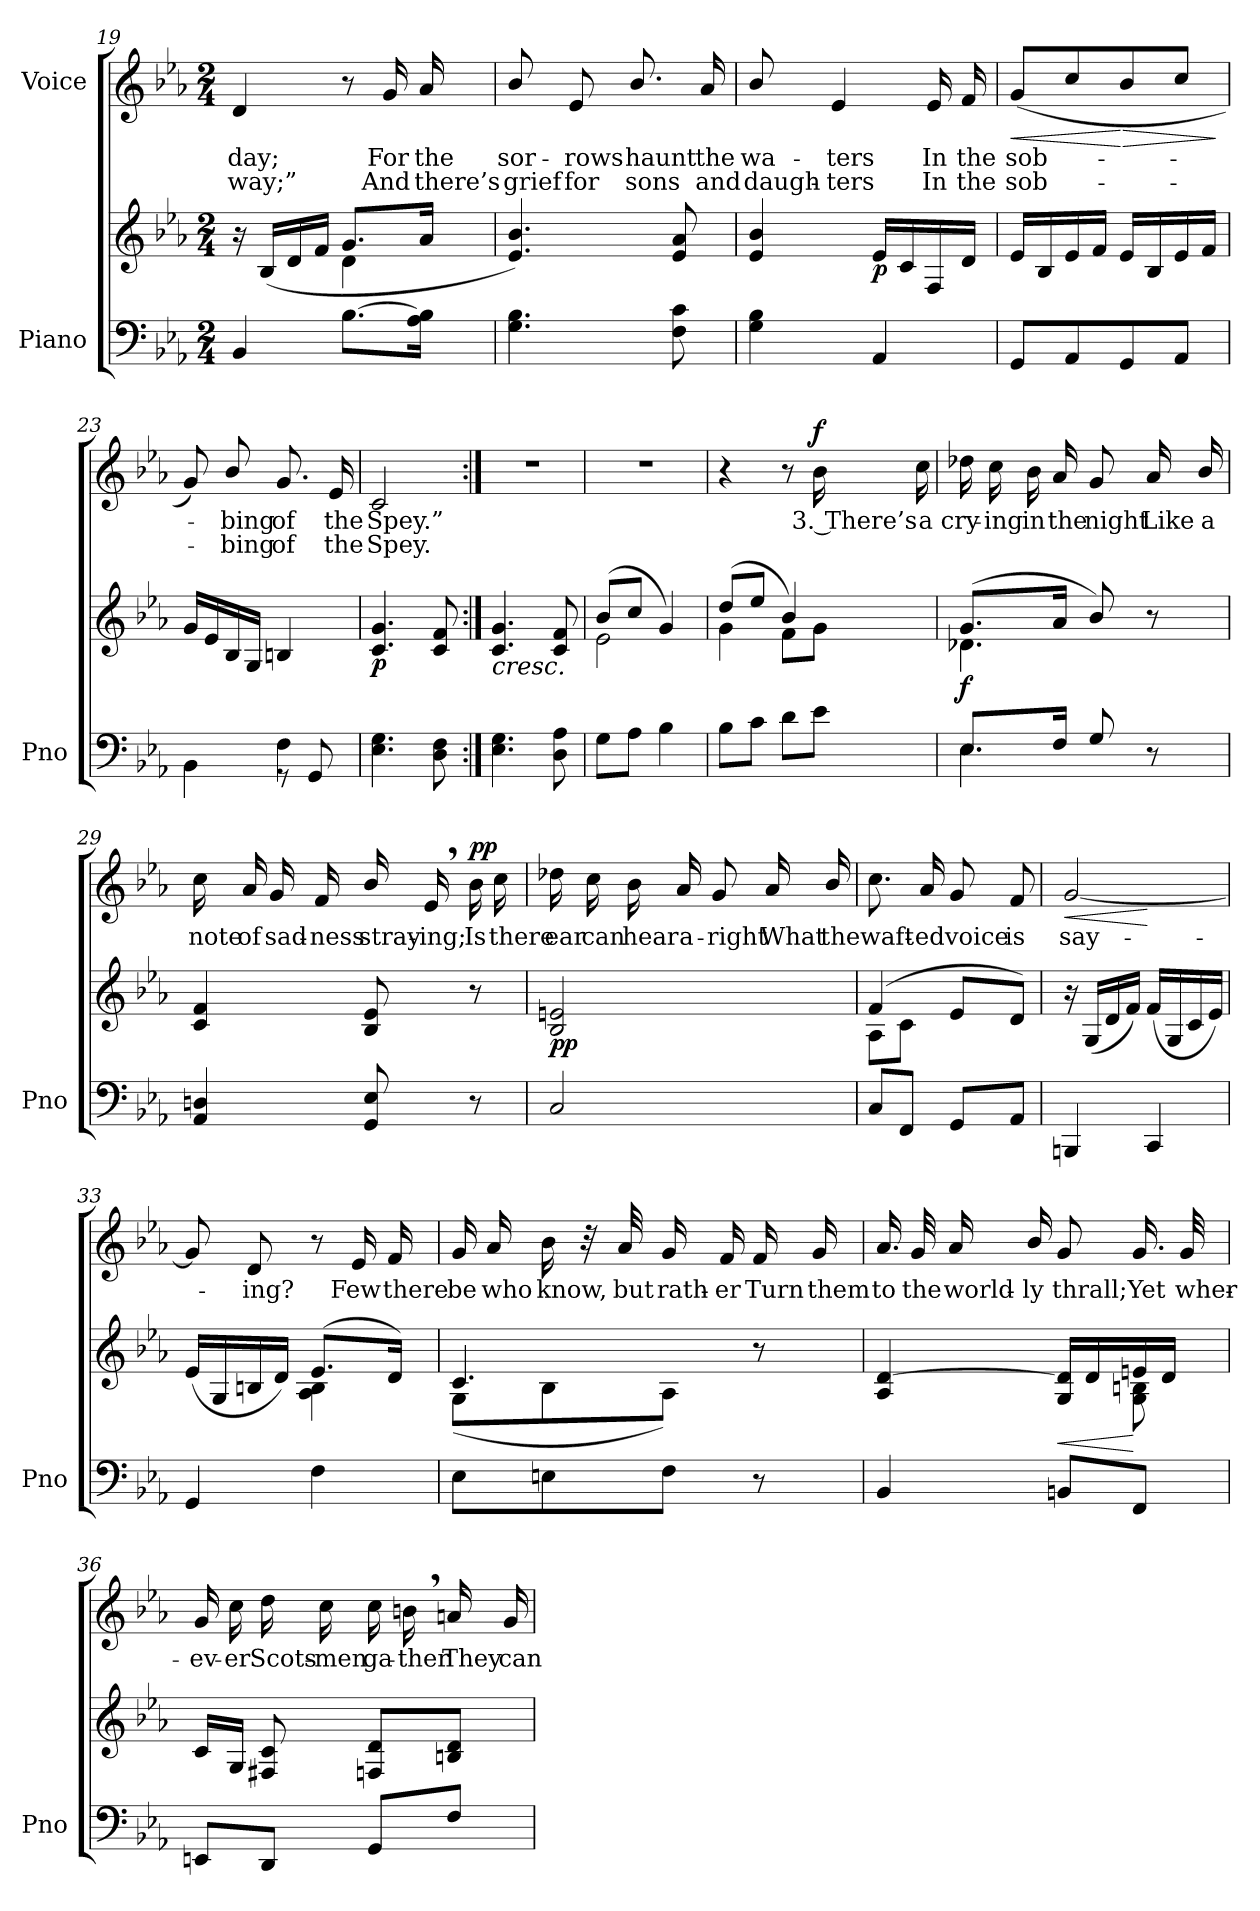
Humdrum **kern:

**kern	**kern	**dynam	**kern	**text	**text	**dynam
*part2	*part2	*part2	*part1	*part1	*part1	*part1
*staff3	*staff2	*staff2/3	*staff1	*staff1	*staff1	*staff1
*I"Piano	*	*	*I"Voice	*	*	*
*I'Pno	*	*	*	*	*	*
*clefF4	*clefG2	*	*clefG2	*	*	*
*k[b-e-a-]	*k[b-e-a-]	*	*k[b-e-a-]	*	*	*
*M2/4	*M2/4	*	*M2/4	*	*	*
=19	=19	=19	=19	=19	=19	=19
*	*^	*	*	*	*	*
!	!	!	!	!	!LO:LY:b	!LO:LY:b	!
4BB-/	16r	4ryy	.	4d/	day;	-way;”	.
.	(16B-/LL	.	.	.	.	.	.
.	16d/	.	.	.	.	.	.
.	16f/JJ	.	.	.	.	.	.
[8.B-\L	8.g/L	4d\	.	8r	.	.	.
!	!	!	!	!	!LO:LY:b	!LO:LY:b	!
.	.	.	.	16g/	For	And	.
!	!	!	!	!	!LO:LY:b	!LO:LY:b	!
16A-\ 16B-\]Jk	16a-/Jk	.	.	16a-/	the	there’s	.
*	*v	*v	*	*	*	*	*
!!LO:PB:g=z
=20	=20	=20	=20	=20	=20	=20
!	!	!	!	!LO:LY:b	!LO:LY:b	!
4.G\ 4.B-\	4.e-/ 4.b-/)	.	8b-/	sor-	grief	.
!	!	!	!	!LO:LY:b	!LO:LY:b	!
.	.	.	8e-/	-rows	for	.
!	!	!	!	!LO:LY:b	!LO:LY:b	!
.	.	.	8.b-/	haunt	sons	.
8F\ 8c\	8e-/ 8a-/	.	.	.	.	.
!	!	!	!	!LO:LY:b	!LO:LY:b	!
.	.	.	16a-/	the	and	.
=21	=21	=21	=21	=21	=21	=21
!	!	!	!	!LO:LY:b	!LO:LY:b	!
4G\ 4B-\	4e-/ 4b-/	.	8b-/	wa-	daugh-	.
!	!	!	!	!LO:LY:b	!LO:LY:b	!
.	.	.	4e-/	-ters	-ters	.
!	!	!LO:DY:b	!	!	!	!
4AA-/	(<16e-/LL	p	.	.	.	.
.	16c/	.	.	.	.	.
!	!	!	!	!LO:LY:b	!LO:LY:b	!
.	16F/	.	16e-/	In	In	.
!	!	!	!	!LO:LY:b	!LO:LY:b	!
.	16d/JJ	.	16f/	the	the	.
=22	=22	=22	=22	=22	=22	=22
!	!	!	!	!LO:LY:b	!LO:LY:b	!LO:HP:b
8GG/L	16e-/LL	.	(<8g/L	sob-	sob-	<
.	16B-/	.	.	.	.	.
8AA-/	16e-/	.	8cc/	.	.	.
.	16f/JJ	.	.	.	.	.
!	!	!	!	!	!	!LO:HP:n=1:b
8GG/	16e-/LL	.	8b-/	.	.	[ >
.	16B-/	.	.	.	.	.
8AA-/J	16e-/	.	8cc/J	.	.	.
.	16f/JJ	.	.	.	.	.
.	.	.	.	.	.	]
!!LO:LB:g=z
=23	=23	=23	=23	=23	=23	=23
*^	*	*	*	*	*	*
4ryy	4BB-\	16g/LL	.	8g/)	.	.	.
.	.	16e-/	.	.	.	.	.
!	!	!	!	!	!LO:LY:b	!LO:LY:b	!
.	.	16B-/	.	8b-/	-bing	-bing	.
.	.	16G/JJ	.	.	.	.	.
!	!	!	!	!	!LO:LY:b	!LO:LY:b	!
4F\)	8r	4Bn/	.	8.g/	of	of	.
.	8GG/	.	.	.	.	.	.
!	!	!	!	!	!LO:LY:b	!LO:LY:b	!
.	.	.	.	16e-/	the	the	.
*v	*v	*	*	*	*	*	*
=24	=24	=24	=24	=24	=24	=24
!	!	!LO:DY:b	!	!LO:LY:b	!LO:LY:b	!
4.E-\ 4.G\	4.c/ 4.g/	p	2c/	Spey.”	Spey.	.
8D\ 8F\	8c/ 8f/	.	.	.	.	.
=25:|!	=25:|!	=25:|!	=25:|!	=25:|!	=25:|!	=25:|!
!	!LO:TX:b:i:t=cresc.	!	!	!	!	!
4.E-\ 4.G\	4.c/ 4.g/	.	2r	.	.	.
8D\ 8A-\	8c/ 8f/	.	.	.	.	.
=26	=26	=26	=26	=26	=26	=26
*	*^	*	*	*	*	*
8G\L	(8b-/L	2e-\	.	2r	.	.	.
8A-\J	8cc/J	.	.	.	.	.	.
4B-\	4g/)	.	.	.	.	.	.
!!LO:LB:g=z
=27	=27	=27	=27	=27	=27	=27	=27
8B-\L	(8dd/L	4g\	.	4r	.	.	.
8c\J	8ee-/J	.	.	.	.	.	.
8d\L	4b-/)	8f\L	.	8r	.	.	.
!	!	!	!	!	!LO:LY:b	!	!LO:DY:a
8e-\J	.	8g\J	.	16b-\	3. There’s	.	f
!	!	!	!	!	!LO:LY:b	!	!
.	.	.	.	16cc\	a	.	.
=28	=28	=28	=28	=28	=28	=28	=28
!LO:N:head=solid	!	!	!LO:DY:b	!	!LO:LY:b	!	!
*^	*	*	*	*	*	*	*
8.E-/L	4.E-\	(8.g/L	4.d-X\	f	16dd-X\	cry-	.	.
!	!	!	!	!	!	!LO:LY:b	!	!
.	.	.	.	.	16cc\	-ing	.	.
!	!	!	!	!	!	!LO:LY:b	!	!
.	.	.	.	.	16b-\	in	.	.
!	!	!	!	!	!	!LO:LY:b	!	!
16F/Jk	.	16a-/Jk	.	.	16a-/	the	.	.
!	!	!	!	!	!	!LO:LY:b	!	!
8G/	.	8b-/)	.	.	8g/	night	.	.
!	!	!	!	!	!	!LO:LY:b	!	!
8r	8ryy	8r	8ryy	.	16a-/	Like	.	.
!	!	!	!	!	!	!LO:LY:b	!	!
.	.	.	.	.	16b-/	a	.	.
*v	*v	*	*	*	*	*	*	*
*	*v	*v	*	*	*	*	*
!!LO:LB:g=z
=29	=29	=29	=29	=29	=29	=29
!	!	!	!	!LO:LY:b	!	!
4AA-/ 4Dn/	4c/ 4f/	.	16cc\	note	.	.
!	!	!	!	!LO:LY:b	!	!
.	.	.	16a-/	of	.	.
!	!	!	!	!LO:LY:b	!	!
.	.	.	16g/	sad-	.	.
!	!	!	!	!LO:LY:b	!	!
.	.	.	16f/	-ness	.	.
!	!	!	!	!LO:LY:b	!	!
8GG/ 8E-/	8B-/ 8e-/	.	16b-/	stray-	.	.
!	!	!	!	!LO:LY:b	!	!
.	.	.	16e-,/	-ing;	.	.
!	!	!	!	!LO:LY:b	!	!LO:DY:a
8r	8r	.	16b-\	Is	.	pp
!	!	!	!	!LO:LY:b	!	!
.	.	.	16cc\	there	.	.
=30	=30	=30	=30	=30	=30	=30
!	!	!LO:DY:b	!	!LO:LY:b	!	!
2C/	2B-/ 2en/	pp	16dd-X\	ear	.	.
!	!	!	!	!LO:LY:b	!	!
.	.	.	16cc\	can	.	.
!	!	!	!	!LO:LY:b	!	!
.	.	.	16b-\	hear	.	.
!	!	!	!	!LO:LY:b	!	!
.	.	.	16a-/	a-	.	.
!	!	!	!	!LO:LY:b	!	!
.	.	.	8g/	-right	.	.
!	!	!	!	!LO:LY:b	!	!
.	.	.	16a-/	What	.	.
!	!	!	!	!LO:LY:b	!	!
.	.	.	16b-/	the	.	.
!!LO:PB:g=z
=31	=31	=31	=31	=31	=31	=31
*	*^	*	*	*	*	*
!	!	!	!	!	!LO:LY:b	!	!
8C/L	(4f/	8A-\L	.	8.cc\	waft-	.	.
8FF/J	.	8c\J	.	.	.	.	.
!	!	!	!	!	!LO:LY:b	!	!
.	.	.	.	16a-/	-ed	.	.
!	!	!	!	!	!LO:LY:b	!	!
8GG/L	8e-/L	4ryy	.	8g/	voice	.	.
!	!	!	!	!	!LO:LY:b	!	!
8AA-/J	8d/J)	.	.	8f/	is	.	.
*	*v	*v	*	*	*	*	*
=32	=32	=32	=32	=32	=32	=32
!	!	!	!	!LO:LY:b	!	!LO:HP:b
*	*	*	*^	*	*	*
4BBBn/	16r	.	[2g/	4ryy	say-	.	<
.	(16G/LL	.	.	.	.	.	.
.	16d/	.	.	.	.	.	.
.	16f/JJ)	.	.	.	.	.	.
4CC/	(16f/LL	.	.	4ryy	.	.	[
.	16G/	.	.	.	.	.	.
.	16c/	.	.	.	.	.	.
.	16e-/JJ)	.	.	.	.	.	.
*	*	*	*v	*v	*	*	*
=33	=33	=33	=33	=33	=33	=33
*	*^	*	*	*	*	*
4GG/	(16e-/LL	4ryy	.	8g/]	.	.	.
.	16G/	.	.	.	.	.	.
!	!	!	!	!	!LO:LY:b	!	!
.	16Bn/	.	.	8d/	-ing?	.	.
.	16d/JJ)	.	.	.	.	.	.
4F\	(8.e-/L	4A-\ 4B\	.	8r	.	.	.
!	!	!	!	!	!LO:LY:b	!	!LO:DY:a
!	!	!	!	!	!	!	!LO:DY:n=1:a
.	.	.	.	16e-/	Few	.	pp other-dynamics
!	!	!	!	!	!LO:LY:b	!	!
.	16d/Jk)	.	.	16f/	there	.	.
!!LO:LB:g=z
=34	=34	=34	=34	=34	=34	=34	=34
!	!	!	!	!	!LO:LY:b	!	!
8E-\L	4.c/	(8G\L	.	16g/	be	.	.
!	!	!	!	!	!LO:LY:b	!	!
.	.	.	.	16a-/	who	.	.
!	!	!	!	!	!LO:LY:b	!	!
8En\	.	8B-\	.	16b-\	know,	.	.
.	.	.	.	32r	.	.	.
!	!	!	!	!	!LO:LY:b	!	!
.	.	.	.	32a-/	but	.	.
!	!	!	!	!	!LO:LY:b	!	!
8F\J	.	8A-\J)	.	16g/	rath-	.	.
!	!	!	!	!	!LO:LY:b	!	!
.	.	.	.	16f/	-er	.	.
!	!	!	!	!	!LO:LY:b	!	!
8r	8r	8ryy	.	16f/	Turn	.	.
!	!	!	!	!	!LO:LY:b	!	!
.	.	.	.	16g/	them	.	.
=35	=35	=35	=35	=35	=35	=35	=35
!	!	!	!	!	!LO:LY:b	!	!
4BB-/	4A-/ [4d/	4.ryy	.	16.a-/	to	.	.
!	!	!	!	!	!LO:LY:b	!	!
.	.	.	.	32g/	the	.	.
!	!	!	!	!	!LO:LY:b	!	!
.	.	.	.	16a-/	world-	.	.
!	!	!	!	!	!LO:LY:b	!	!
.	.	.	.	16b-/	-ly	.	.
!	!	!	!LO:HP:b	!	!LO:LY:b	!	!
8BBn/L	16G/ 16d/]LL	.	<	8g/	thrall;	.	.
.	16d/	.	.	.	.	.	.
!	!	!	!	!	!LO:LY:b	!	!
8FF/J	16en/	8G\ 8Bn\	[	16.g/	Yet	.	.
.	16d/JJ	.	.	.	.	.	.
!	!	!	!	!	!LO:LY:b	!	!
.	.	.	.	32g/	wher-	.	.
*	*v	*v	*	*	*	*	*
!!LO:LB:g=z
=36	=36	=36	=36	=36	=36	=36
!	!	!	!	!LO:LY:b	!	!LO:DY:a
!	!	!	!	!	!	!LO:DY:n=1:a
8EEn/L	16c/LL	.	16g/	-ev-	.	f other-dynamics
!	!	!	!	!LO:LY:b	!	!
.	16G/JJ	.	16cc\	-er	.	.
!	!	!	!	!LO:LY:b	!	!
8DD/J	8F#X/ 8c/	.	16dd\	Scots-	.	.
!	!	!	!	!LO:LY:b	!	!
.	.	.	16cc\	-men	.	.
!	!	!	!	!LO:LY:b	!	!
8GG/L	8Fn/ 8d/L	.	16cc\	ga-	.	.
!	!	!	!	!LO:LY:b	!	!
.	.	.	16bn,\	-ther	.	.
!	!	!	!	!LO:LY:b	!	!
8F/J	8Bn/ 8d/J	.	16an/	They	.	.
!	!	!	!	!LO:LY:b	!	!
.	.	.	16g/	can	.	.
=	=	=	=	=	=	=
*-	*-	*-	*-	*-	*-	*-
